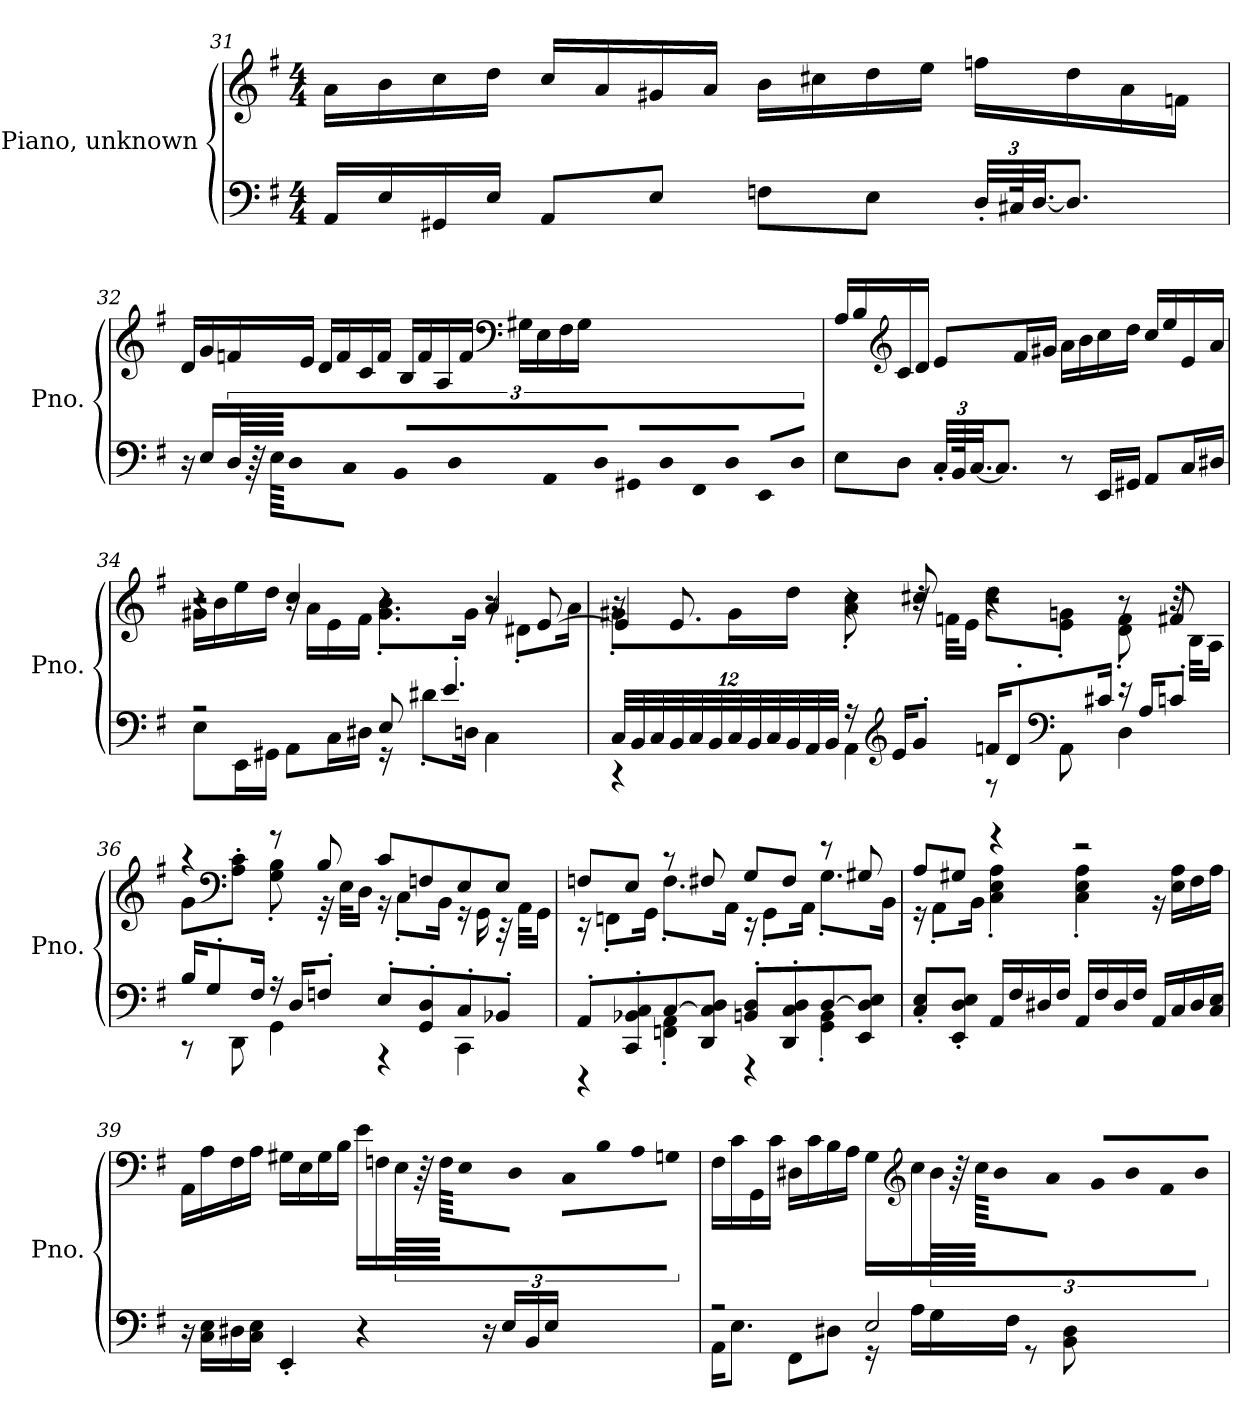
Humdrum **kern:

**kern	**kern
*part1	*part1
*staff2	*staff1
*I"Piano, unknown	*
*I'Pno.	*
!!LO:LB:g=z
*clefF4	*clefG2
*k[f#]	*k[f#]
*M4/4	*M4/4
=31	=31
16AA/LL	16a\LL
16E/	16b\
16GG#X/	16cc\
16E/JJ	16dd\JJ
8AA/L	16cc/LL
.	16a/
8E/J	16g#X/
.	16a/JJ
8Fn\L	16b\LL
.	16cc#X\
8E\J	16dd\
.	16ee\JJ
*Xbrackettup	*
48D'/LLL	16ffn\LL
96C#X/K	.
[48.D/JJ	.
8.D/J]	16dd\
.	16a\
.	16fn\JJ
=32	=32
16r	16d/LL
16E\LL	16g/
*brackettup	*
96D\JJkk	16fn/
96r	.
96E\KLLL	.
32D\J	.
16C\JJ	16e/JJ
16BB/LL	16d/LL
16D/	16f/
16AA/	16c/
16D/JJ	16f/JJ
16GG#X/LL	16B/LL
16D/	16f/
16FF#/	16A/
16D/JJ	16f/JJ
*	*clefF4
8EE/L	16G#X\LL
.	16E\
8D/J	16F#\
.	16G#\JJ
!!LO:LB:g=z
=33	=33
8E\L	16A/LL
.	16B/
*	*clefG2
8D\J	16c/
.	16d/JJ
*Xbrackettup	*
48C'/LLL	8e/L
96BB/K	.
[48.C/JJ	.
8.C/J]	.
.	16f#/L
.	16g#X/JJ
8r	16a\LL
.	16b\
16EE/LL	16cc\
16GG#X/JJ	16dd\JJ
8AA/L	16cc/LL
.	16ee/
16C/L	16e/
16D#X/JJ	16a/JJ
=34	=34
*^	*^
*	*	*	*^
2r	8E\L	4r	16g#X\LL	2r
.	.	.	16b\	.
.	16EE\L	.	16ee\	.
.	16GG#X\JJ	.	16dd\JJ	.
.	8AA\L	4cc/	16r	.
.	.	.	16a\LL	.
.	16C\L	.	16e\	.
.	16D#X\JJ	.	16f#\JJ	.
8E/	16r	4r	8.g#\' 8.b\'L	4r
.	8d#X'\L	.	.	.
4.e'/	.	.	.	.
.	16Dn\Jk	.	16g#\Jk	.
.	4C\	4a/	16r	8r
.	.	.	8d#X'\L	.
.	.	.	.	[8e/
.	.	.	16a\Jk	.
!!LO:LB:g=z	!!	!!
=35	=35	=35	=35	=35
48C/LLL	4r	16r	8g#X'\L	4e/]
48BB/	.	.	.	.
48C/	.	.	.	.
48BB/	.	8.e/	.	.
48C/	.	.	.	.
48BB/	.	.	.	.
48C/	.	.	16g#\L	.
48BB/	.	.	.	.
48C/	.	.	.	.
48BB/	.	.	16dd\JJ	.
48AA/	.	.	.	.
48BB/JJJ	.	.	.	.
16r	4AA\	8r	8a\' 8cc\'	4r
*clefG2	*	*	*	*
16e/KL	.	.	.	.
8g'/J	.	8cc#X/	32r	.
.	.	.	32fn\KLL	.
.	.	.	16e\JJ	.
16fn/KL	8r	4r	8dd\L	2r
8d'/	.	.	.	.
*clefF4	*	*	*	*
.	8AA\	.	8e\' 8gn\'J	.
16c#X/Jk	.	.	.	.
16r	4D\	8r	8d\' 8f\'	.
16A/KL	.	.	.	.
8cn'/J	.	8f#X/	32r	.
.	.	.	32B\KLL	.
.	.	.	16A\JJ	.
*	*	*	*v	*v
!!LO:LB:g=z
=36	=36	=36	=36
16B/KL	8r	4r	8g\L
8G'/	.	.	.
*	*	*clefF4	*
.	8DD\	.	8A\' 8c\'J
16F#/Jk	.	.	.
16r	4GG\	8r	8G\' 8B\'
16D/KL	.	.	.
8Fn'/J	.	8B/	32r
.	.	.	32E\KLL
.	.	.	16D\JJ
8E'/L	4r	8c/L	16r
.	.	.	8C'\L
8GG/' 8D/'	.	8Fn/	.
.	.	.	16BB\Jk
8C'/	4CC\	8E/	16r
.	.	.	16GG\
8BB-X'/J	.	8E/J	32r
.	.	.	32AA\KLL
.	.	.	16GG\JJ
=37	=37	=37	=37
8AA'/L	4r	8Fn/L	16r
.	.	.	8FFn'\L
8CC/' 8BB-X/' 8C/'	.	8E/J	.
.	.	.	16GG\Jk
[8C/	4FFn\' 4AA\'	8r	8.F'\L
8DD/ 8C/] 8D/J	.	8F#X/	.
.	.	.	16AA\Jk
8BBn/' 8D/'L	4r	8G/L	16r
.	.	.	8GG'\L
8DD/' 8C/' 8D/'	.	8F#/J	.
.	.	.	16AA\Jk
[8D/	4GG\' 4BB\'	8r	8.G'\L
8EE/ 8D/] 8E/J	.	8G#X/	.
.	.	.	16BB\Jk
*v	*v	*	*
!!LO:LB:g=z	!!
=38	=38	=38
8C/' 8E/'L	8A/L	16r
.	.	8AA'\L
8EE/' 8D/' 8E/'J	8G#X/J	.
.	.	16BB\Jk
16AA/LL	4r	4C\' 4E\' 4A\'
16F#/	.	.
16D#X/	.	.
16F#/JJ	.	.
16AA/LL	2r	4C\' 4E\' 4A\'
16F#/	.	.
16D#/	.	.
16F#/JJ	.	.
16AA/LL	.	16r
16C/	.	16E\ 16A\LL
16D#/	.	16F#\
16C/ 16E/JJ	.	16A\JJ
*	*v	*v
=39	=39
16r	16AA\LL
16C\ 16E\LL	16A\
16D#X\	16F#\
16C\ 16E\JJ	16A\JJ
4EE'/	16G#X\LL
.	16E\
.	16G#\
.	16B\JJ
4r	16e\LL
.	16Fn\
.	96E\JJkk
.	96r
.	96F\KLLL
.	32E\J
.	16D\JJ
16r	16C\LL
16E/LL	16B\
16BB/	16A\
16E/JJ	16Gn\JJ
!!LO:PB:g=z
=40	=40
*^	*
2r	16AA\KL	16F#\LL
.	8.E\J	16c\
.	.	16GG\
.	.	16c\JJ
.	8FF#\L	16D#X\LL
.	.	16c\
.	8D#X\J	16B\
.	.	16A\JJ
2E/	16r	16G\LL
*	*	*clefG2
.	16A\LL	16cc\
.	16G\	96b\JJkk
.	.	96r
.	.	96cc\KLLL
.	.	32b\J
.	16F#\JJ	16a\JJ
.	8r	16g/LL
.	.	16b/
.	8BB\ 8D#\	16f#/
.	.	16b/JJ
*v	*v	*
=	=
*-	*-
